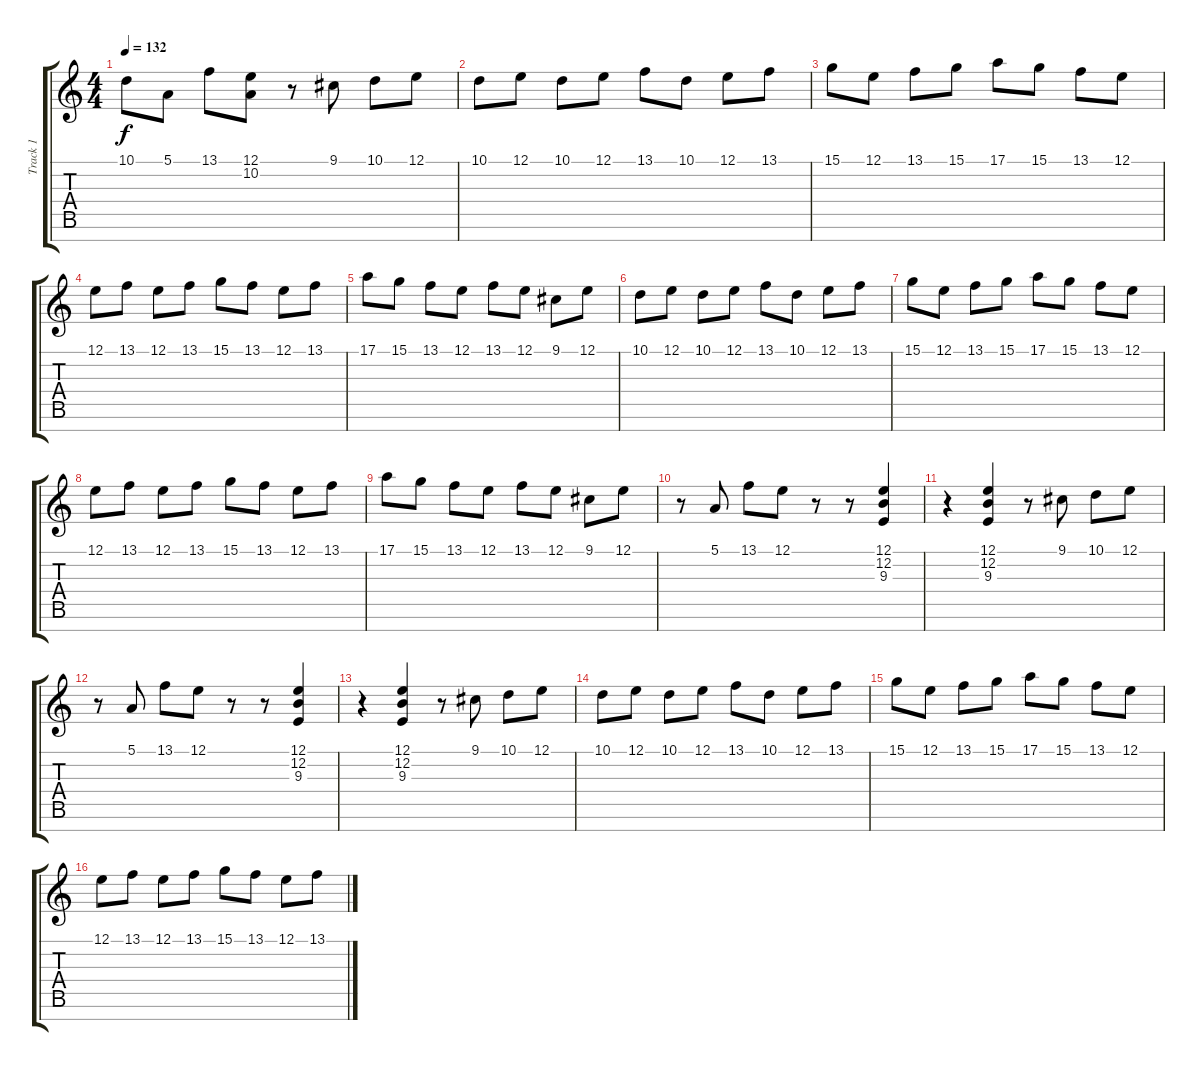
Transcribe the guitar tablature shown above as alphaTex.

\track ("Track 1" "Track 1") {instrument acousticgrandpiano}
\staff {score tabs}
\tuning (E4 B3 G3 D3 A2 E2 B1) {hide}
\ts (4 4)
\tempo 132
\clef g2
\ks c
10.1.8{dy f} 5.1.8 13.1.8 (12.1 10.2).8 r.8 9.1.8 10.1.8 12.1.8 |
10.1.8 12.1.8 10.1.8 12.1.8 13.1.8 10.1.8 12.1.8 13.1.8 |
15.1.8 12.1.8 13.1.8 15.1.8 17.1.8 15.1.8 13.1.8 12.1.8 |
12.1.8 13.1.8 12.1.8 13.1.8 15.1.8 13.1.8 12.1.8 13.1.8 |
17.1.8 15.1.8 13.1.8 12.1.8 13.1.8 12.1.8 9.1.8 12.1.8 |
10.1.8 12.1.8 10.1.8 12.1.8 13.1.8 10.1.8 12.1.8 13.1.8 |
15.1.8 12.1.8 13.1.8 15.1.8 17.1.8 15.1.8 13.1.8 12.1.8 |
12.1.8 13.1.8 12.1.8 13.1.8 15.1.8 13.1.8 12.1.8 13.1.8 |
17.1.8 15.1.8 13.1.8 12.1.8 13.1.8 12.1.8 9.1.8 12.1.8 |
r.8 5.1.8 13.1.8 12.1.8 r.8 r.8 (12.1 12.2 9.3).4 |
r.4 (12.1 12.2 9.3).4 r.8 9.1.8 10.1.8 12.1.8 |
r.8 5.1.8 13.1.8 12.1.8 r.8 r.8 (12.1 12.2 9.3).4 |
r.4 (12.1 12.2 9.3).4 r.8 9.1.8 10.1.8 12.1.8 |
10.1.8 12.1.8 10.1.8 12.1.8 13.1.8 10.1.8 12.1.8 13.1.8 |
15.1.8 12.1.8 13.1.8 15.1.8 17.1.8 15.1.8 13.1.8 12.1.8 |
12.1.8 13.1.8 12.1.8 13.1.8 15.1.8 13.1.8 12.1.8 13.1.8
